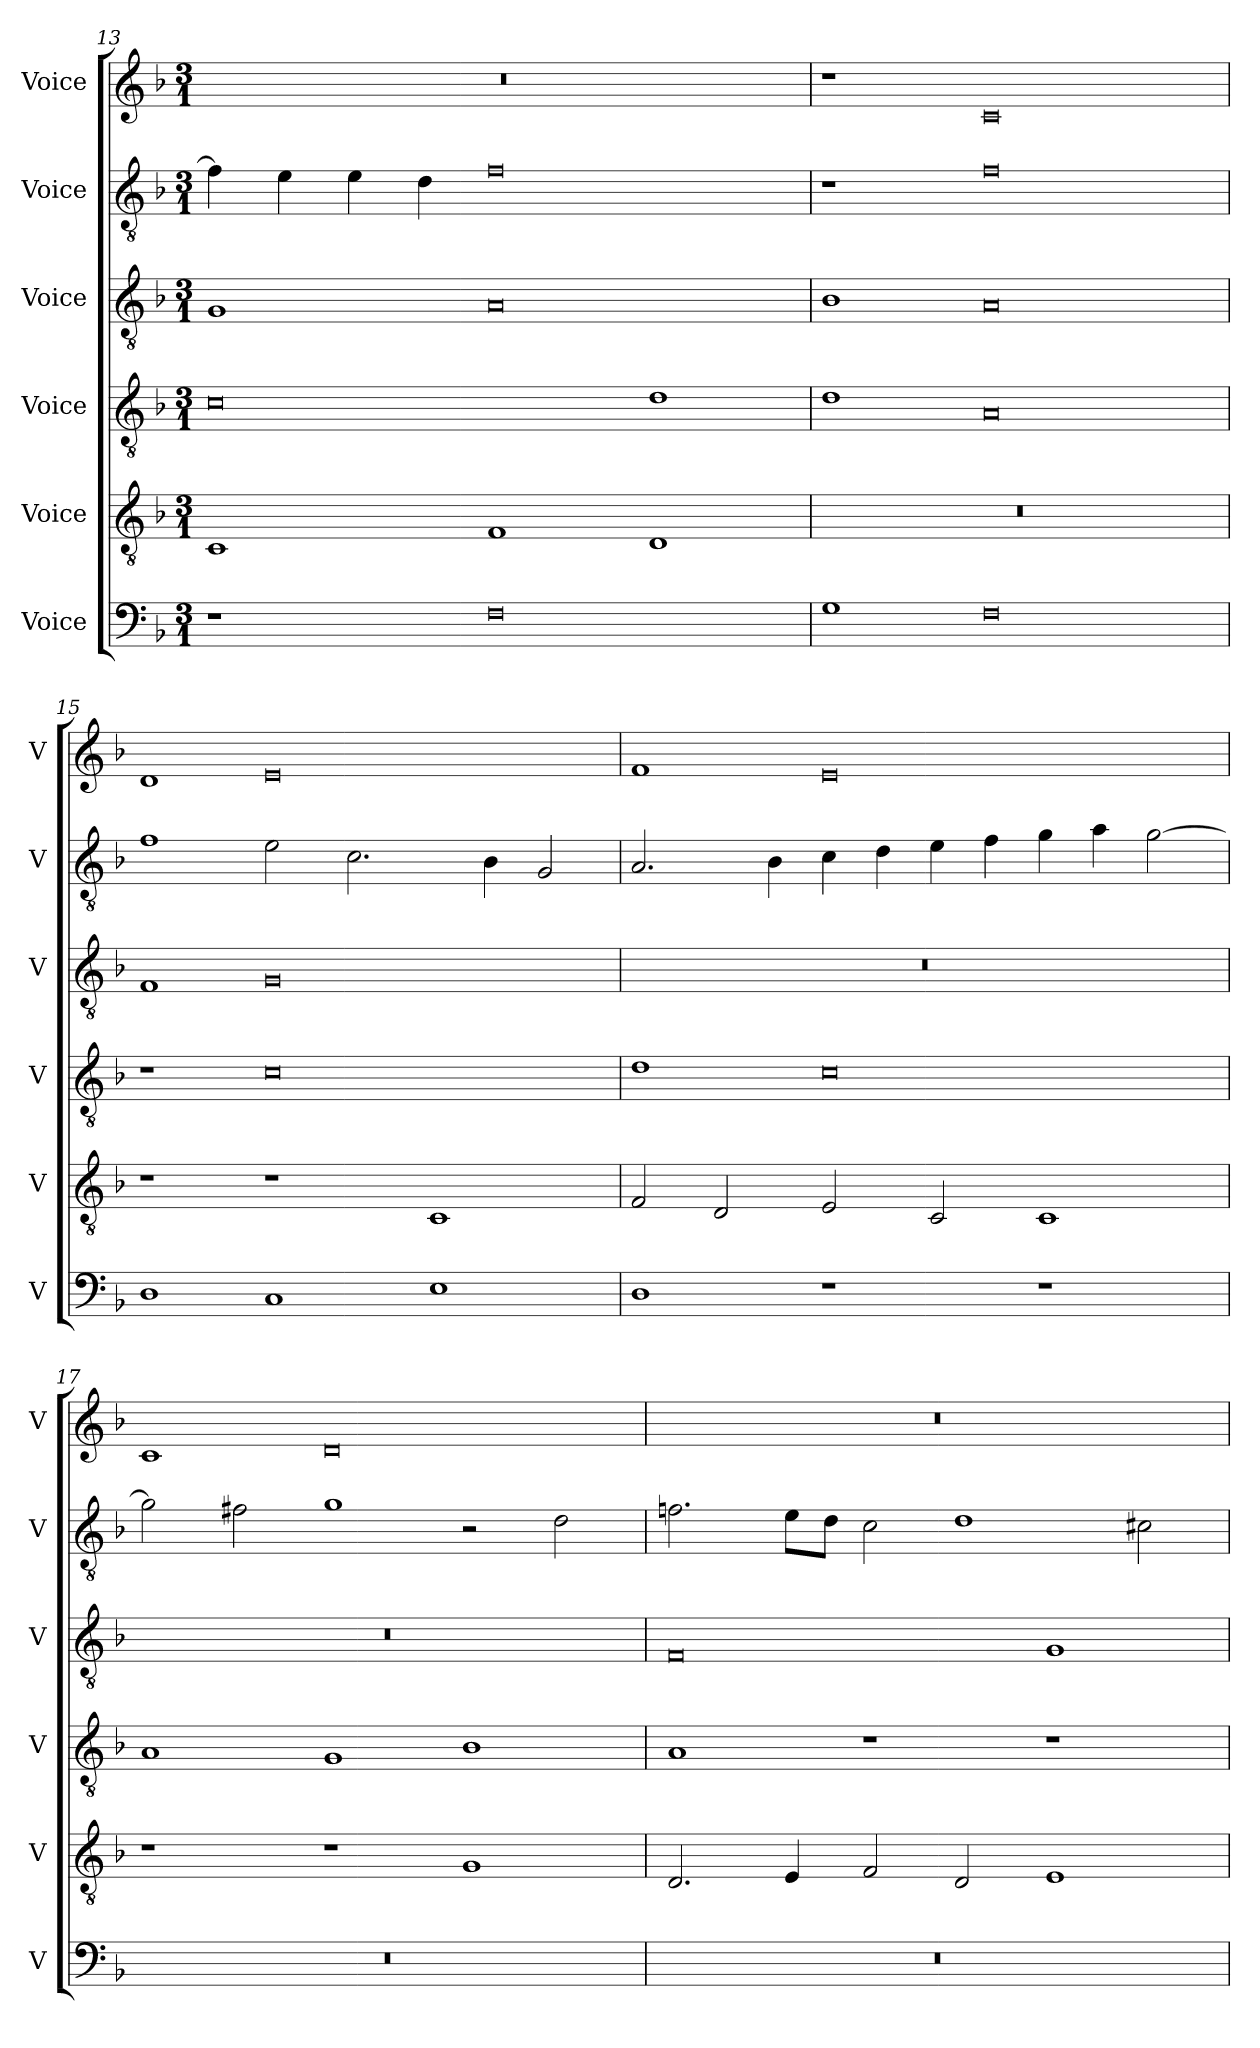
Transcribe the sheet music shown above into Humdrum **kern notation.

**kern	**kern	**kern	**kern	**kern	**kern
*part6	*part5	*part4	*part3	*part2	*part1
*staff6	*staff5	*staff4	*staff3	*staff2	*staff1
*I"Voice	*I"Voice	*I"Voice	*I"Voice	*I"Voice	*I"Voice
*I'V	*I'V	*I'V	*I'V	*I'V	*I'V
!!LO:LB:g=z
*clefF4	*clefGv2	*clefGv2	*clefGv2	*clefGv2	*clefG2
*k[b-]	*k[b-]	*k[b-]	*k[b-]	*k[b-]	*k[b-]
*M3/1	*M3/1	*M3/1	*M3/1	*M3/1	*M3/1
=13	=13	=13	=13	=13	=13
1r	1C	0c	1G	4f\]	0.r
.	.	.	.	4e\	.
.	.	.	.	4e\	.
.	.	.	.	4d\	.
0F	1F	.	0A	0f	.
.	1D	1d	.	.	.
=14	=14	=14	=14	=14	=14
1G	0.r	1d	1B-	1r	1r
0F	.	0A	0A	0f	0c
=15	=15	=15	=15	=15	=15
1D	1r	1r	1F	1f	1d
1C	1r	0c	0G	2e\	0e
.	.	.	.	2.c\	.
1E	1C	.	.	.	.
.	.	.	.	4B-\	.
.	.	.	.	2G/	.
!!LO:PB:g=z
=16	=16	=16	=16	=16	=16
1D	2F/	1d	0.r	2.A/	1f
.	2D/	.	.	.	.
.	.	.	.	4B-\	.
1r	2E/	0c	.	4c\	0e
.	.	.	.	4d\	.
.	2C/	.	.	4e\	.
.	.	.	.	4f\	.
1r	1C	.	.	4g\	.
.	.	.	.	4a\	.
.	.	.	.	[2g\	.
=17	=17	=17	=17	=17	=17
0.r	1r	1A	0.r	2g\]	1c
.	.	.	.	2f#X\	.
.	1r	1G	.	1g	0d
.	1G	1B-	.	2r	.
.	.	.	.	2d\	.
!!LO:LB:g=z
=18	=18	=18	=18	=18	=18
0.r	2.D/	1A	0F	2.fn\	0.r
.	4E/	.	.	8e\L	.
.	.	.	.	8d\J	.
.	2F/	1r	.	2c\	.
.	2D/	.	.	1d	.
.	1E	1r	1G	.	.
.	.	.	.	2c#X\	.
=	=	=	=	=	=
*-	*-	*-	*-	*-	*-
